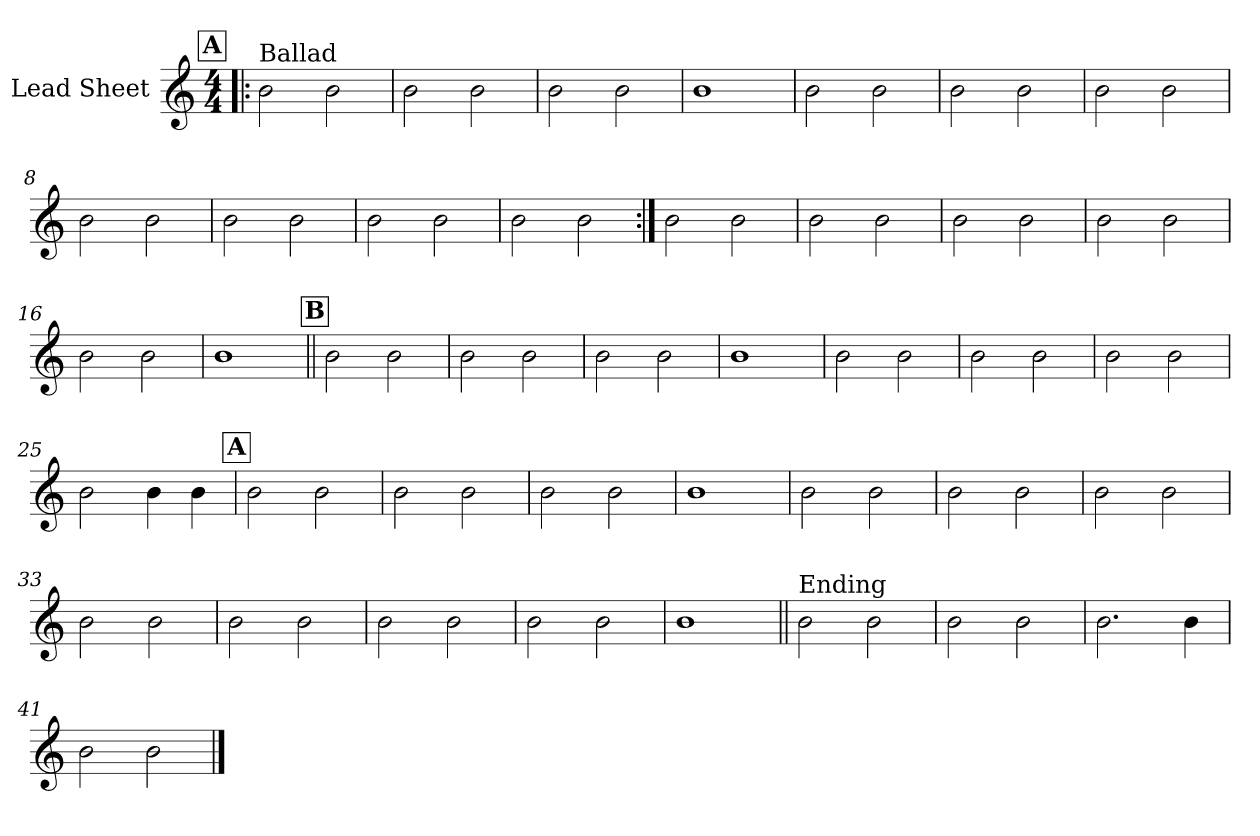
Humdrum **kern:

**kern
*part1
*staff1
*I"Lead Sheet
*clefG2
*k[]
*M4/4
!!LO:REH:place=s1:a:fs=14:t=A
=1!|:
!LO:TX:a:t=Ballad
2b\
2b\
=2
2b\
2b\
=3
2b\
2b\
=4
1b
!!LO:LB:g=z
=5
2b\
2b\
=6
2b\
2b\
=7
2b\
2b\
=8
2b\
2b\
!!LO:LB:g=z
=9
2b\
2b\
=10
2b\
2b\
=11
2b\
2b\
=12:|!
2b\
2b\
!!LO:LB:g=z
=13
2b\
2b\
=14
2b\
2b\
=15
2b\
2b\
=16
2b\
2b\
!!LO:LB:g=z
=17
1b
!!LO:REH:place=s1:a:fs=14:t=B
=18||
2b\
2b\
=19
2b\
2b\
=20
2b\
2b\
!!LO:LB:g=z
=21
1b
=22
2b\
2b\
=23
2b\
2b\
=24
2b\
2b\
!!LO:LB:g=z
=25
2b\
4b\
4b\
!!LO:REH:place=s1:a:fs=14:t=A
=26
2b\
2b\
=27
2b\
2b\
=28
2b\
2b\
!!LO:LB:g=z
=29
1b
=30
2b\
2b\
=31
2b\
2b\
=32
2b\
2b\
!!LO:LB:g=z
=33
2b\
2b\
=34
2b\
2b\
=35
2b\
2b\
=36
2b\
2b\
!!LO:LB:g=z
=37
1b
=38||
!LO:TX:a:t=Ending
2b\
2b\
=39
2b\
2b\
!!LO:PB:g=z
=40
2.b\
4b\
=41
2b\
2b\
==
*-
